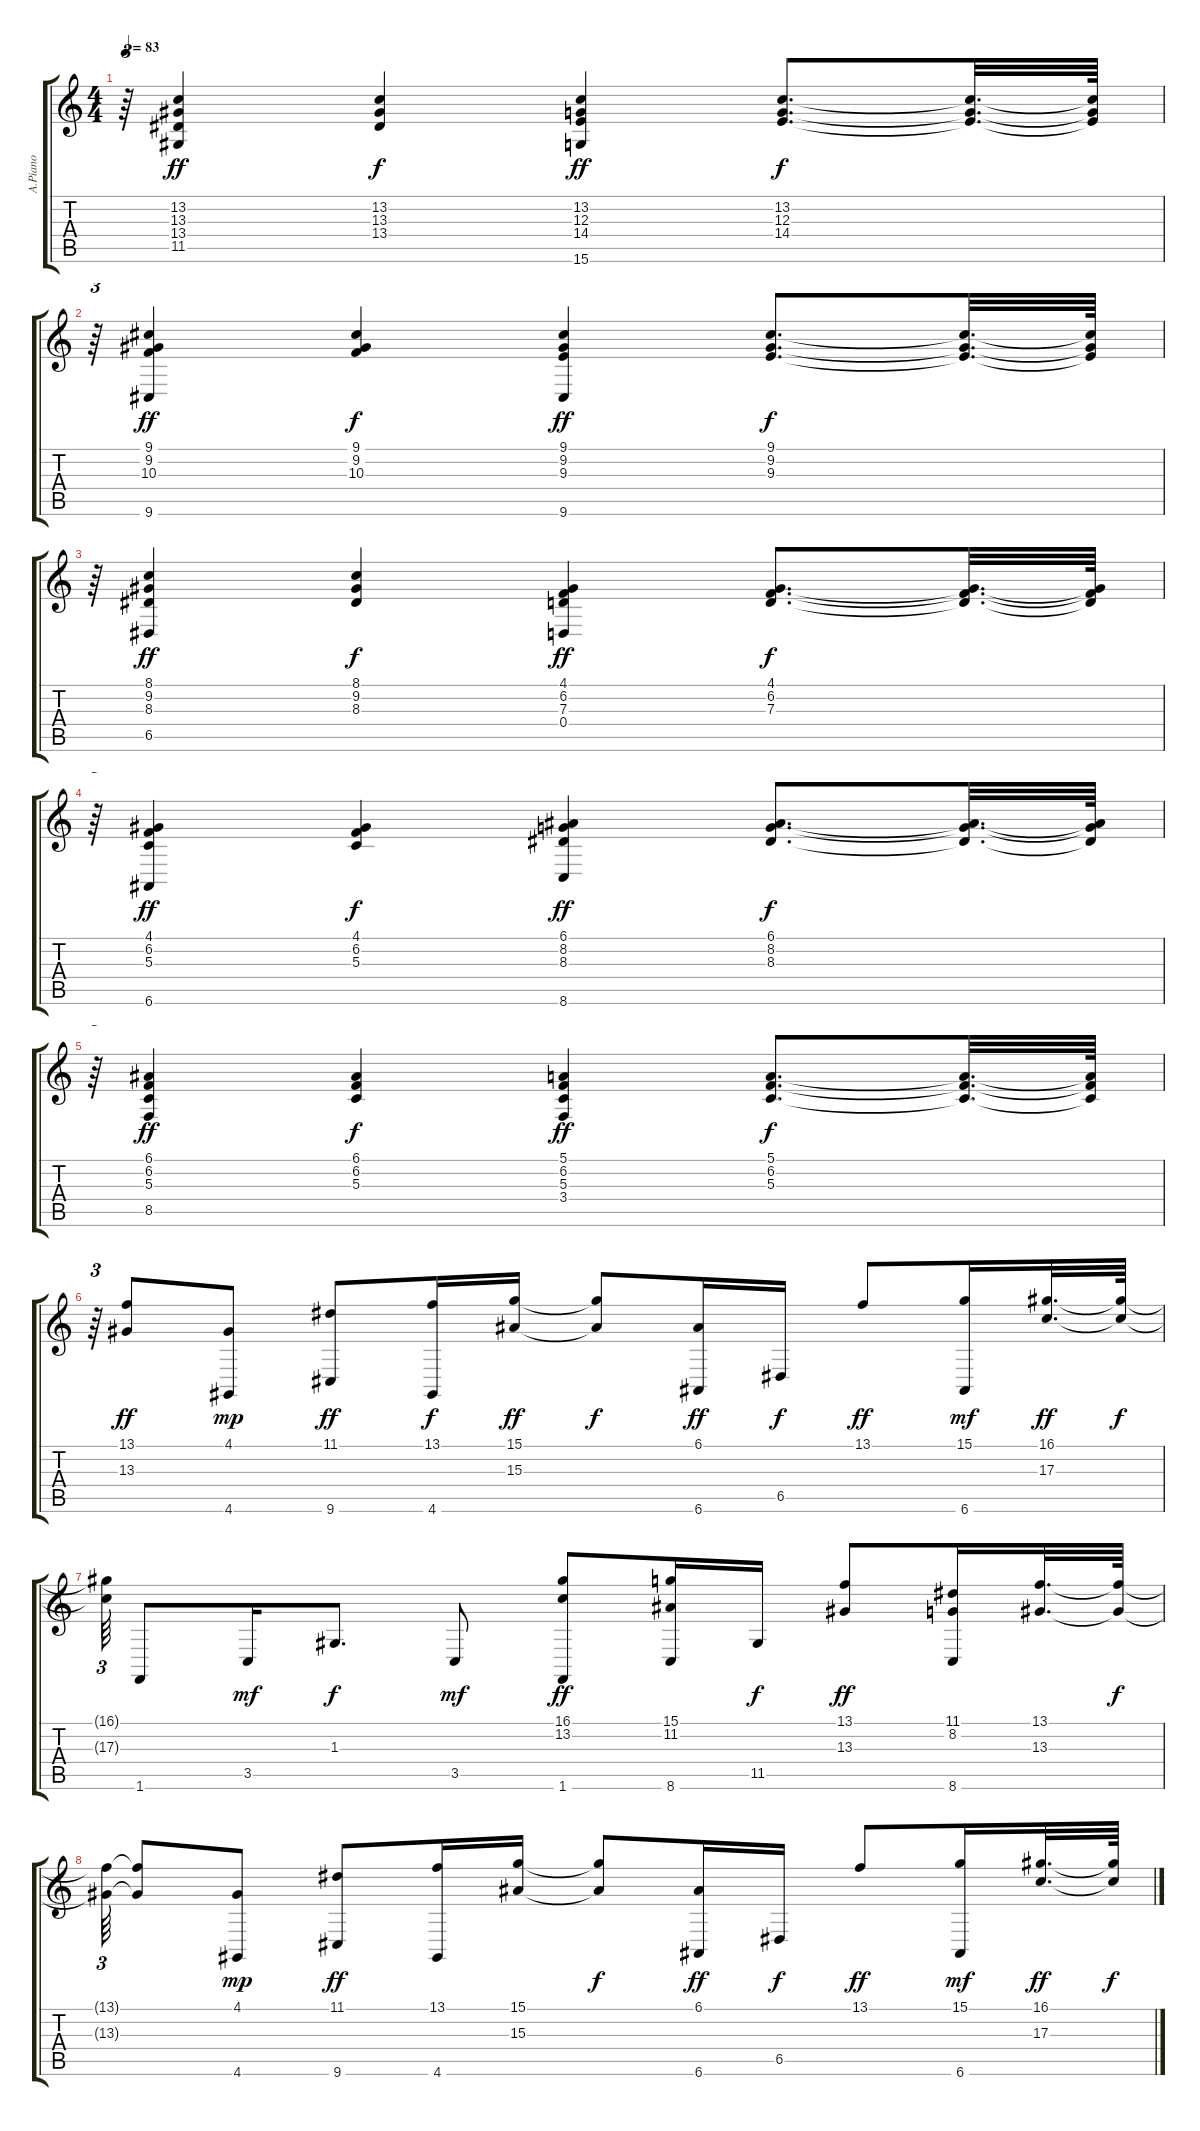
\track ("A.Piano" "A.Piano") {instrument brightacousticpiano}
\staff {score tabs}
\tuning (E4 B3 G3 D3 A2 E2) {hide}
\ts (4 4)
\tempo 83
\clef g2
\ks c
r.64{tu (3 2) dy f} (13.2 13.3 13.4 11.5).4{dy ff} (13.2 13.3 13.4).4{dy f} (13.2 12.3 14.4 15.6).4{dy ff} (13.2 12.3 14.4).8{d dy f} (13.2{t} 12.3{t} 14.4{t}).32{d} (13.2{t} 12.3{t} 14.4{t}).64 |
r.64{tu (3 2)} (9.1 9.2 10.3 9.6).4{dy ff} (9.1 9.2 10.3).4{dy f} (9.1 9.2 9.3 9.6).4{dy ff} (9.1 9.2 9.3).8{d dy f} (9.1{t} 9.2{t} 9.3{t}).32{d} (9.1{t} 9.2{t} 9.3{t}).64 |
r.64{tu (3 2)} (8.1 9.2 8.3 6.5).4{dy ff} (8.1 9.2 8.3).4{dy f} (4.1 6.2 7.3 0.4).4{dy ff} (4.1 6.2 7.3).8{d dy f} (4.1{t} 6.2{t} 7.3{t}).32{d} (4.1{t} 6.2{t} 7.3{t}).64 |
r.64{tu (3 2)} (4.1 6.2 5.3 6.6).4{dy ff} (4.1 6.2 5.3).4{dy f} (6.1 8.2 8.3 8.6).4{dy ff} (6.1 8.2 8.3).8{d dy f} (6.1{t} 8.2{t} 8.3{t}).32{d} (6.1{t} 8.2{t} 8.3{t}).64 |
r.64{tu (3 2)} (6.1 6.2 5.3 8.5).4{dy ff} (6.1 6.2 5.3).4{dy f} (5.1 6.2 5.3 3.4).4{dy ff} (5.1 6.2 5.3).8{d dy f} (5.1{t} 6.2{t} 5.3{t}).32{d} (5.1{t} 6.2{t} 5.3{t}).64 |
r.64{tu (3 2)} (13.1 13.3).8{dy ff} (4.1 4.6).8{dy mp} (11.1 9.6).8{dy ff} (13.1 4.6).16{dy f} (15.1 15.3).16{dy ff} (15.1{t} 15.3{t}).8{dy f} (6.1 6.6).16{dy ff} 6.5.16{dy f} 13.1.8{dy ff} (15.1 6.6).16{dy mf} (16.1 17.3).32{d dy ff} (16.1{t} 17.3{t}).64{dy f} |
(16.1{t} 17.3{t}).64{tu (3 2)} 1.6.8 3.5.16{dy mf} 1.3.8{d dy f} 3.5.8{dy mf} (16.1 13.2 1.6).8{dy ff} (15.1 11.2 8.6).16 11.5.16{dy f} (13.1 13.3).8{dy ff} (11.1 8.2 8.6).16 (13.1 13.3).32{d} (13.1{t} 13.3{t}).64{dy f} |
(13.1{t} 13.3{t}).64{tu (3 2)} (13.1{t} 13.3{t}).8 (4.1 4.6).8{dy mp} (11.1 9.6).8{dy ff} (13.1 4.6).16 (15.1 15.3).16 (15.1{t} 15.3{t}).8{dy f} (6.1 6.6).16{dy ff} 6.5.16{dy f} 13.1.8{dy ff} (15.1 6.6).16{dy mf} (16.1 17.3).32{d dy ff} (16.1{t} 17.3{t}).64{dy f}
